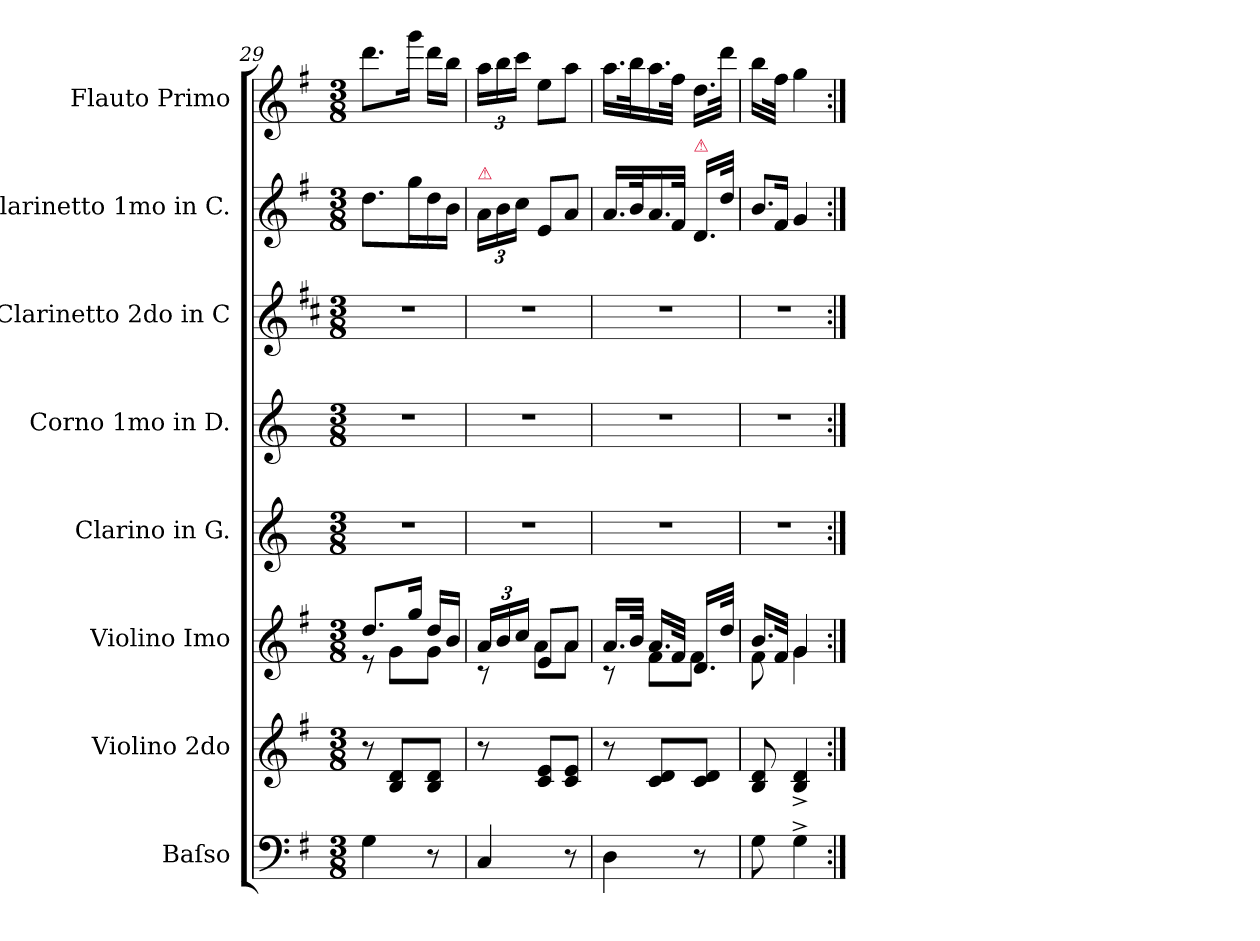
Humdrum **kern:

**kern	**kern	**kern	**kern	**kern	**kern	**kern	**kern
*part8	*part7	*part6	*part5	*part4	*part3	*part2	*part1
*staff8	*staff7	*staff6	*staff5	*staff4	*staff3	*staff2	*staff1
*I"Baſso	*I"Violino 2do	*I"Violino Imo	*I"Clarino in G.	*I"Corno 1mo in D.	*I"Clarinetto 2do in C	*I"Clarinetto 1mo in C.	*I"Flauto Primo
*I'b	*I'vl 2	*I'vl 1	*I'clno in G	*I'cor 1 in D	*I'cl 2 in C	*I'cl 1 in C	*I'fl 1
*clefF4	*clefG2	*clefG2	*clefG2	*clefG2	*clefG2	*clefG2	*clefG2
*	*	*	*ITrd-1c-2	*ITrd6c10	*	*	*
*k[f#]	*k[f#]	*k[f#]	*k[f#c#]	*k[f#c#]	*k[f#c#]	*k[f#]	*k[f#]
*M3/8	*M3/8	*M3/8	*M3/8	*M3/8	*M3/8	*M3/8	*M3/8
=29	=29	=29	=29	=29	=29	=29	=29
*	*	*^	*	*	*	*	*
4G\	8r	8.dd/L	8r	4.r	4.r	4.r	8.dd\L	8.ddd\L
.	8B/ 8d/L	.	8g\L	.	.	.	.	.
.	.	16gg/Jk	.	.	.	.	16gg\L	16ggg\Jk
8r	8B/ 8d/J	16dd/LL	8g\J	.	.	.	16dd\	16ddd\LL
.	.	16b/JJ	.	.	.	.	16b\JJ	16bb\JJ
=30	=30	=30	=30	=30	=30	=30	=30	=30
!	!	!	!	!	!	!	!LO:TX:a:color=crimson:t=⚠	!
4C/	8r	24a/LL	8r	4.r	4.r	4.r	24a\LL	24aa\LL
.	.	24b/	.	.	.	.	24b\	24bb\
.	.	24cc/JJ	.	.	.	.	24cc\JJ	24ccc\JJ
.	8c/ 8e/L	8e/L	8a\L	.	.	.	8e/L	8ee\L
8r	8c/ 8e/J	8a/J	8a\J	.	.	.	8a/J	8aa\J
=31	=31	=31	=31	=31	=31	=31	=31	=31
4D\	8r	16.a/LL	8r	4.r	4.r	4.r	16.a/LL	16.aa\LL
.	.	32b/JJk	.	.	.	.	32b/K	32bb\K
.	8c/ 8d/L	16.a/LL	8f#\L	.	.	.	16.a/	16.aa\
.	.	32f#/JJk	.	.	.	.	32f#/JJk	32ff#\JJk
!	!	!	!	!	!	!	!LO:TX:a:color=crimson:t=⚠	!
8r	8c/ 8d/J	16.d/LL	8f#\J	.	.	.	16.d/LL	16.dd\LL
.	.	32dd/JJk	.	.	.	.	32dd\JJk	32ddd\JJk
=32	=32	=32	=32	=32	=32	=32	=32	=32
!	!	!	!	!	!	!	!LO:N:vis=8.	!LO:N:vis=16
8G\	8B/ 8d/	16.b/LL	8f#\	4.r	4.r	4.r	16.b/L	16.bb\LL
!	!	!	!	!	!	!	!LO:N:vis=16	!
.	.	32f#/JJk	.	.	.	.	32f#/Jk	32ff#\JJk
4G^<\	4B^>/ 4d^>/	4g/	4g\	.	.	.	4g/	4gg\
*	*	*v	*v	*	*	*	*	*
=:|!	=:|!	=:|!	=:|!	=:|!	=:|!	=:|!	=:|!
*-	*-	*-	*-	*-	*-	*-	*-
